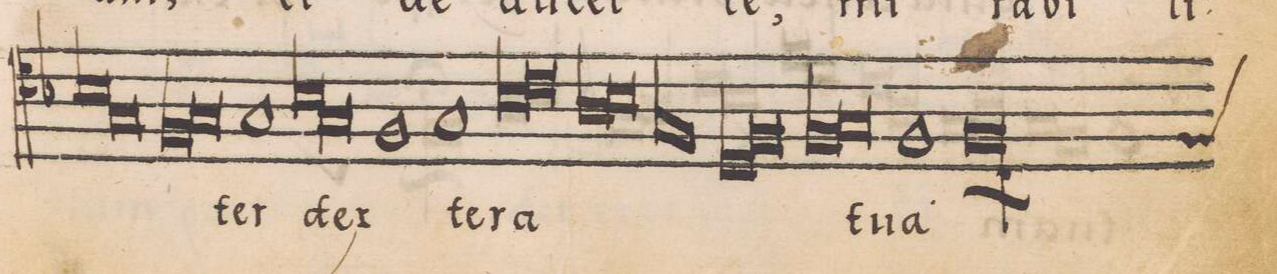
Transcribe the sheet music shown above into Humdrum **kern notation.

**kern	**text
*I"TENOR	*
*clefC4	*
*k[b-]	*
*met(C)	*
*M2/1	*
1B-	.
1G	.
*Xlig	*
=33-	=33-
*lig	*
1F	.
1G	.
*Xlig	*
=34-	=34-
1G	-ter
*lig	*
1B-	dex-
=35-	=35-
1G	.
*Xlig	*
1F	.
=36-	=36-
1G	-te-
*lig	*
1B-	-ra
=37-	=37-
1c	.
*Xlig	*
*lig	*
1A	.
=38-	=38-
1B-	.
*Xlig	*
*lig	*
1G	.
=39-	=39-
1F	.
*Xlig	*
*lig	*
1D	.
=40-	=40-
1F	.
*Xlig	*
*lig	*
1F	tu-
=41-	=41-
1G	.
*Xlig	*
1F	-a
=42-	=42-
*custos:F	*
0F	.
=43-	=43-
1F	Au-
1A	-di
=44-	=44-
*lig	*
1A	fi-
1c	.
*Xlig	*
=45-	=45-
*lig	*
1d	.
1c	.
*Xlig	*
=46-	=46-
*lig	*
1d	.
1A	.
*Xlig	*
=47-	=47-
1F	.
*lig	*
1A	.
=48-	=48-
1c	.
*Xlig	*
*lig	*
1d	.
=49-	=49-
1f	.
*Xlig	*
1c	.
=50-	=50-
*lig	*
1d	-li-
1A	.
*Xlig	*
=51-	=51-
1c	-a
1c	.
=52-	=52-
*lig	*
1c	et
1d	.
*Xlig	*
=53-	=53-
1e	.
1f	.
=54-	=54-
*lig	*
1d	ui-
1c	.
*Xlig	*
=55-	=55-
*lig	*
1c	-de,
*custos:d	*
1Bn	.
*Xlig	*
=56-	=56-
*lig	*
*-	*-
